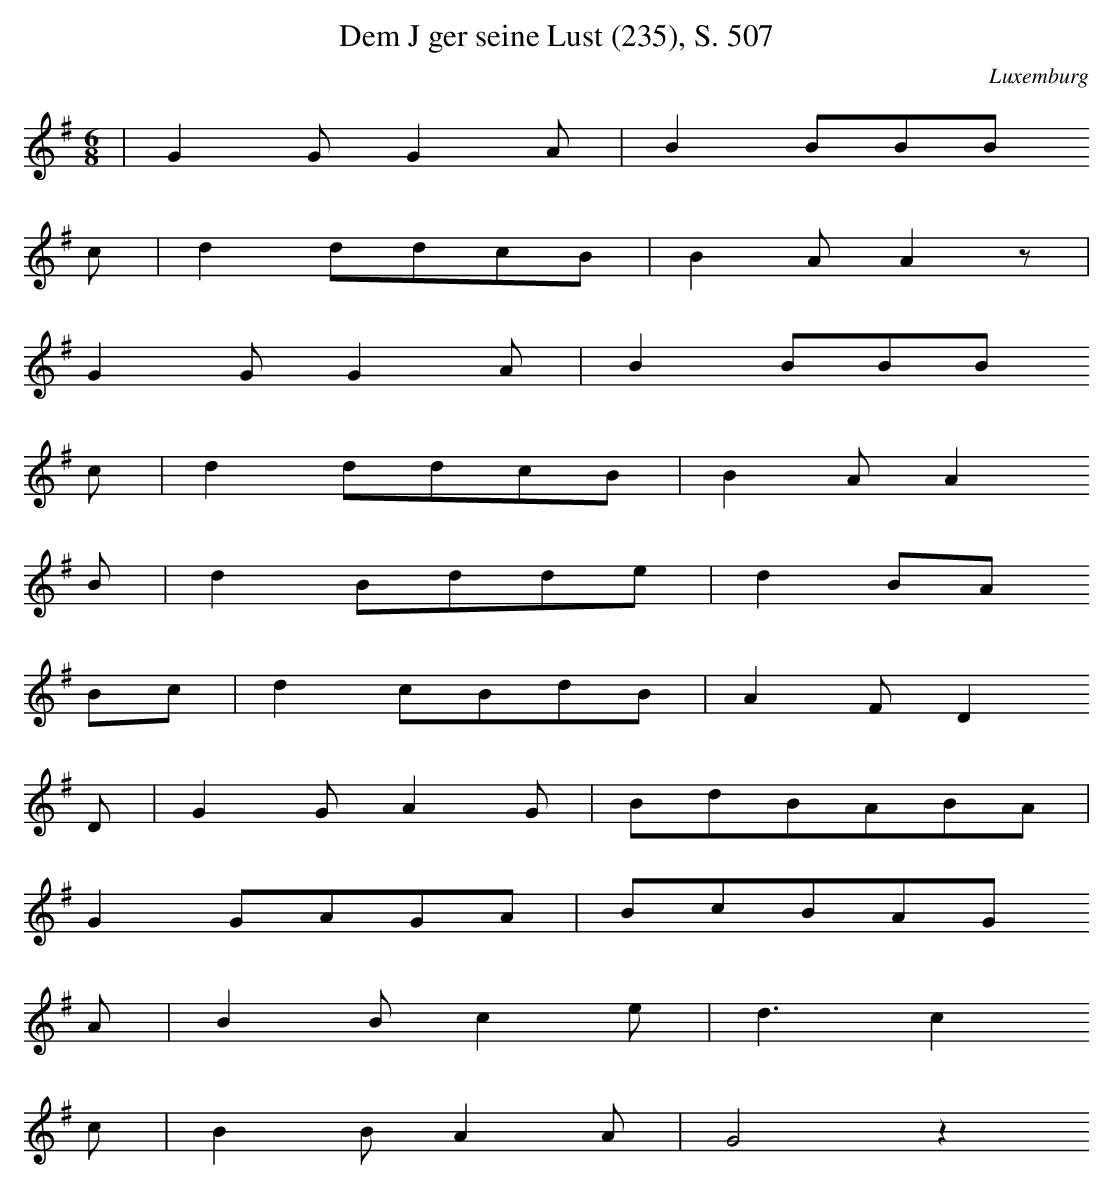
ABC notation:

X:1
T: Dem Jger seine Lust (235), S. 507
O: Luxemburg
M: 6/8
L: 1/8
K: G
 | G2GG2A | B2BBB
c | d2ddcB | B2AA2z |
G2GG2A | B2BBB
c | d2ddcB | B2AA2
B | d2Bdde | d2BA
Bc | d2cBdB | A2FD2
D | G2GA2G | BdBABA |
G2GAGA | BcBAG
A | B2Bc2e | d3c2
c | B2BA2A | G4z2
